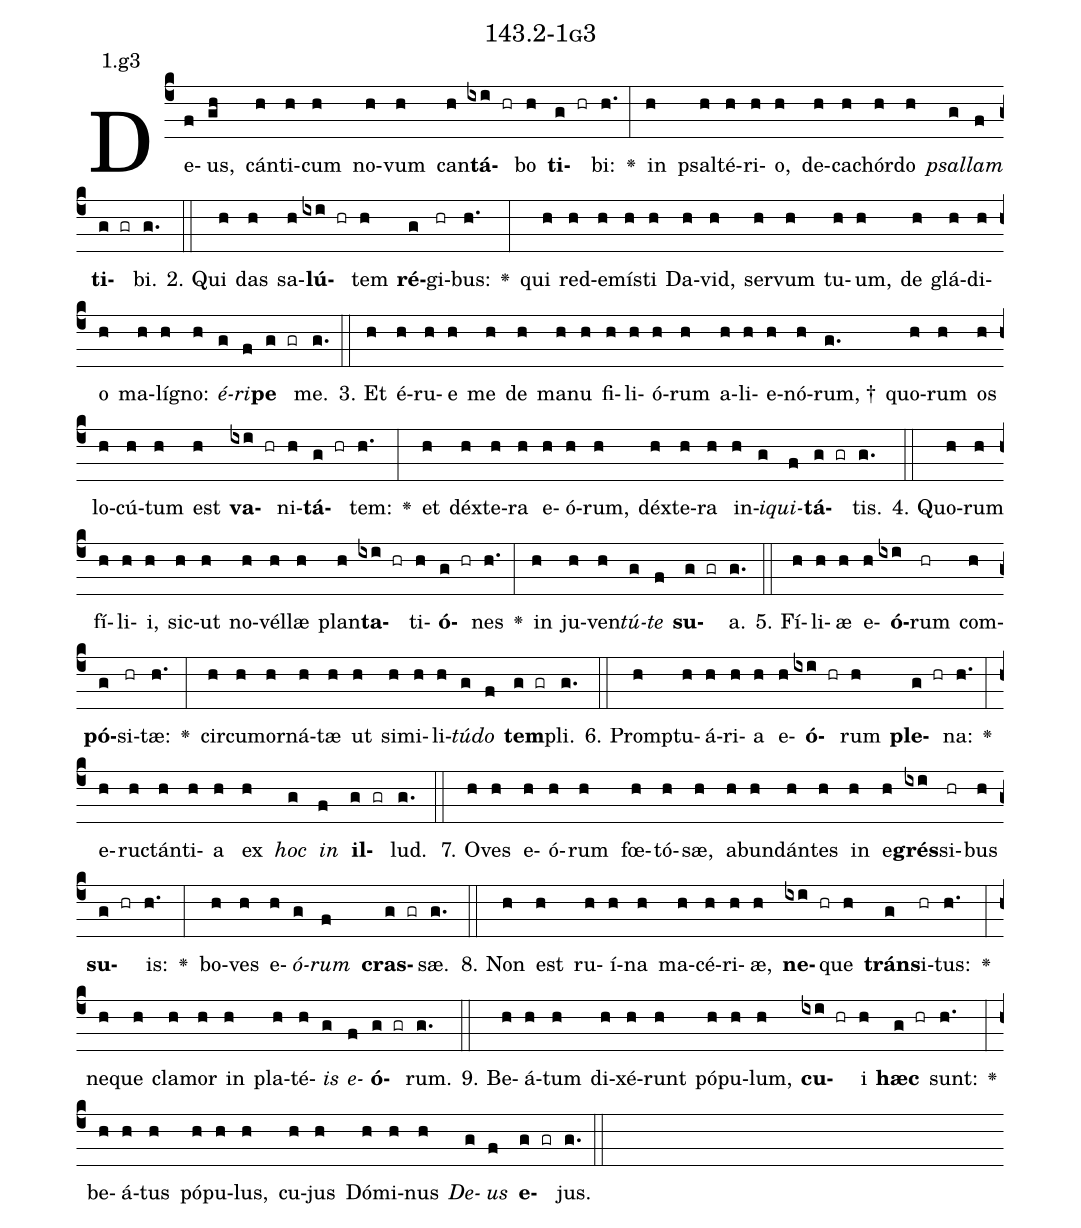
name: 143.2-1g3;
annotation: 1.g3;
%%
(c4)De(f)us,(gh) cán(h)ti(h)cum(h) no(h)vum(h) can(h)<b>tá</b>(ixi hr)bo(h) <b>ti</b>(g hr)bi:(h.) <v>\greheightstar</v>(:) in(h) psal(h)té(h)ri(h)o,(h) de(h)ca(h)chór(h)do(h) <i>psal</i>(g)<i>lam</i>(f) <b>ti</b>(g gr)bi.(g.) (::)
2. Qui(h) das(h) sa(h)<b>lú</b>(ixi hr)tem(h) <b>ré</b>(g)gi(hr)bus:(h.) <v>\greheightstar</v>(:) qui(h) red(h)e(h)mís(h)ti(h) Da(h)vid,(h) ser(h)vum(h) tu(h)um,(h) de(h) glá(h)di(h)o(h) ma(h)lí(h)gno:(h) <i>é</i>(g)<i>ri</i>(f)<b>pe</b>(g gr) me.(g.) (::)
3. Et(h) é(h)ru(h)e(h) me(h) de(h) ma(h)nu(h) fi(h)li(h)ó(h)rum(h) a(h)li(h)e(h)nó(h)rum, †(g.) quo(h)rum(h) os(h) lo(h)cú(h)tum(h) est(h) <b>va</b>(ixi hr)ni(h)<b>tá</b>(g hr)tem:(h.) <v>\greheightstar</v>(:) et(h) déx(h)te(h)ra(h) e(h)ó(h)rum,(h) déx(h)te(h)ra(h) in(h)<i>i</i>(g)<i>qui</i>(f)<b>tá</b>(g gr)tis.(g.) (::)
4. Quo(h)rum(h) fí(h)li(h)i,(h) sic(h)ut(h) no(h)vél(h)læ(h) plan(h)<b>ta</b>(ixi hr)ti(h)<b>ó</b>(g hr)nes(h.) <v>\greheightstar</v>(:) in(h) ju(h)ven(h)<i>tú</i>(g)<i>te</i>(f) <b>su</b>(g gr)a.(g.) (::)
5. Fí(h)li(h)æ(h) e(h)<b>ó</b>(ixi)rum(hr) com(h)<b>pó</b>(g)si(hr)tæ:(h.) <v>\greheightstar</v>(:) cir(h)cum(h)or(h)ná(h)tæ(h) ut(h) si(h)mi(h)li(h)<i>tú</i>(g)<i>do</i>(f) <b>tem</b>(g gr)pli.(g.) (::)
6. Promp(h)tu(h)á(h)ri(h)a(h) e(h)<b>ó</b>(ixi hr)rum(h) <b>ple</b>(g hr)na:(h.) <v>\greheightstar</v>(:) e(h)ruc(h)tán(h)ti(h)a(h) ex(h) <i>hoc</i>(g) <i>in</i>(f) <b>il</b>(g gr)lud.(g.) (::)
7. O(h)ves(h) e(h)ó(h)rum(h) fœ(h)tó(h)sæ,(h) ab(h)un(h)dán(h)tes(h) in(h) e(h)<b>grés</b>(ixi)si(hr)bus(h) <b>su</b>(g hr)is:(h.) <v>\greheightstar</v>(:) bo(h)ves(h) e(h)<i>ó</i>(g)<i>rum</i>(f) <b>cras</b>(g gr)sæ.(g.) (::)
8. Non(h) est(h) ru(h)í(h)na(h) ma(h)cé(h)ri(h)æ,(h) <b>ne</b>(ixi hr)que(h) <b>tráns</b>(g)i(hr)tus:(h.) <v>\greheightstar</v>(:) ne(h)que(h) cla(h)mor(h) in(h) pla(h)té(h)<i>is</i>(g) <i>e</i>(f)<b>ó</b>(g gr)rum.(g.) (::)
9. Be(h)á(h)tum(h) di(h)xé(h)runt(h) pó(h)pu(h)lum,(h) <b>cu</b>(ixi hr)i(h) <b>hæc</b>(g hr) sunt:(h.) <v>\greheightstar</v>(:) be(h)á(h)tus(h) pó(h)pu(h)lus,(h) cu(h)jus(h) Dó(h)mi(h)nus(h) <i>De</i>(g)<i>us</i>(f) <b>e</b>(g gr)jus.(g.) (::)
